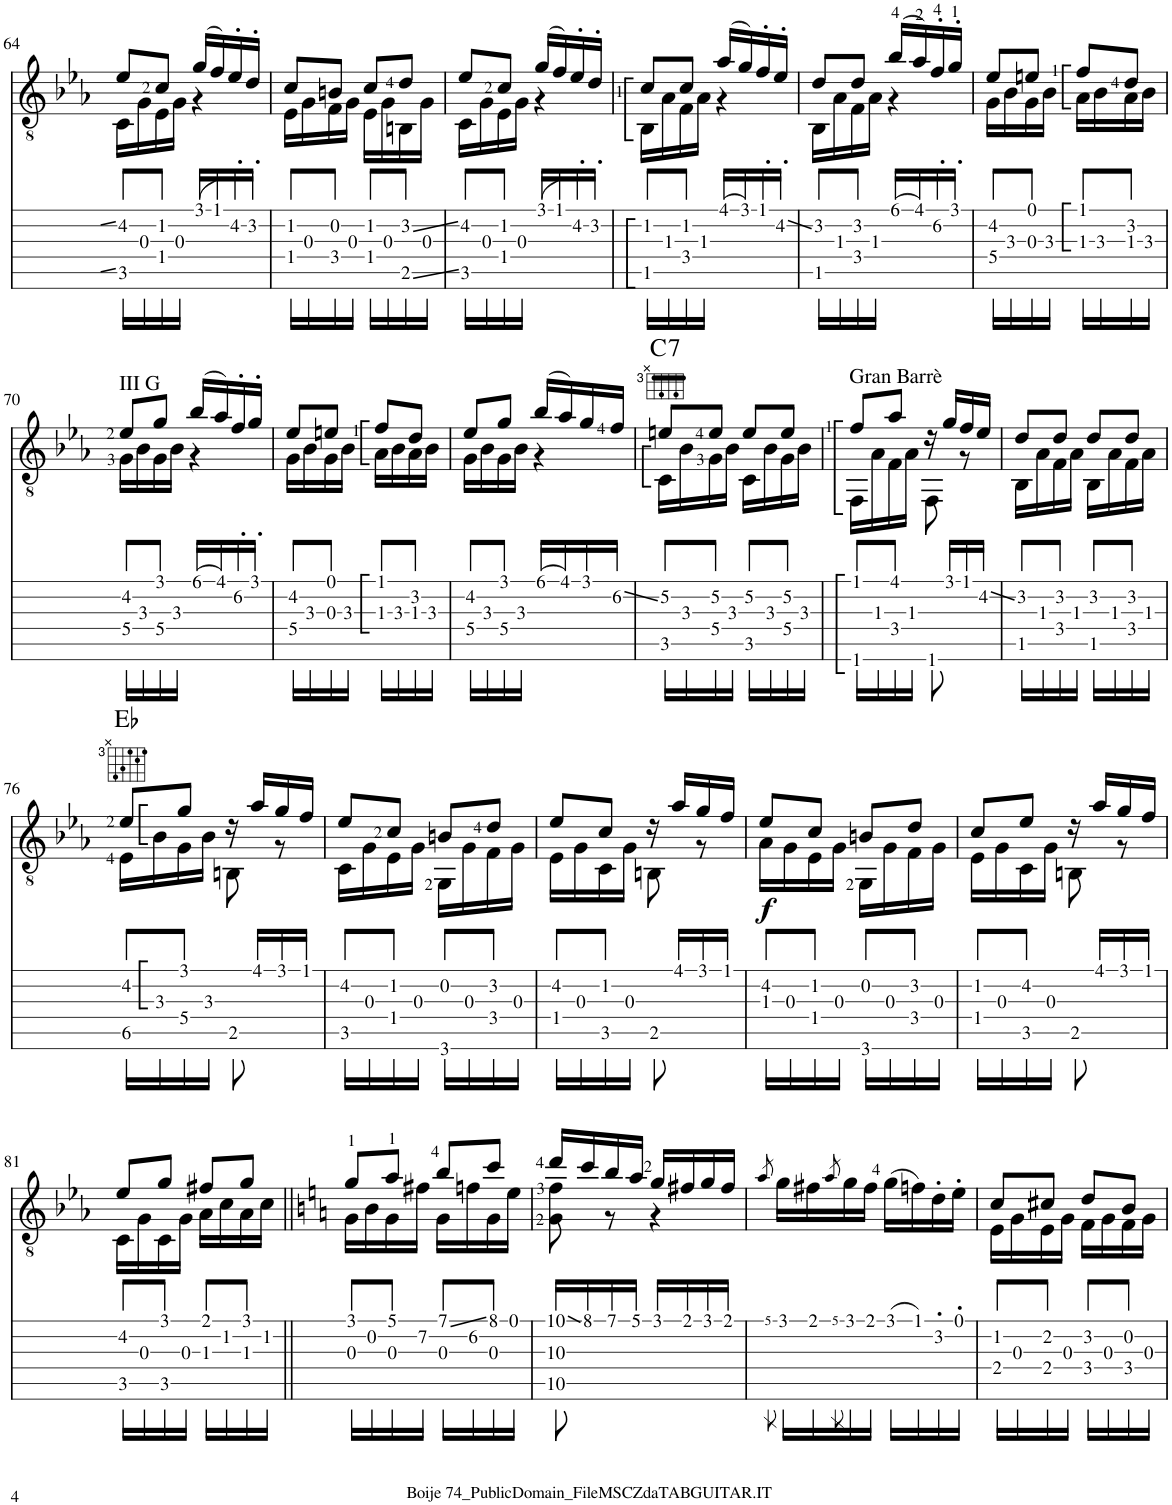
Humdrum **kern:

**kern	**kern	**dynam	**harte
*part2	*part1	*part1	*part1
*staff2	*staff1	*staff1	*
*I"Chitarra classica (Intavolatura)	*I"Guitar	*	*
!!LO:PB:g=z
*	*clefGv2	*	*
*k[b-e-a-]	*k[b-e-a-]	*	*
*M2/4	*M2/4	*	*
=64	=64	=64	=64
*^	*^	*	*
8e-/L	16C\LL	8e-/L	16C\LL	.	.
.	16G\	.	16G\	.	.
8c/J	16E-\	8c/J	16E-\	.	.
.	16G\JJ	.	16G\JJ	.	.
(16g/LL	4r	(16g/LL	4r	.	.
16f/)	.	16f/)	.	.	.
16e-'/	.	16e-'/	.	.	.
16d'/JJ	.	16d'/JJ	.	.	.
=65	=65	=65	=65	=65	=65
8c/L	16E-\LL	8c/L	16E-\LL	.	.
.	16G\	.	16G\	.	.
8Bn/J	16F\	8Bn/J	16F\	.	.
.	16G\JJ	.	16G\JJ	.	.
8c/L	16E-\LL	8c/L	16E-\LL	.	.
.	16G\	.	16G\	.	.
8d/J	16BBn\	8d/J	16BBn\	.	.
.	16G\JJ	.	16G\JJ	.	.
=66	=66	=66	=66	=66	=66
8e-/L	16C\LL	8e-/L	16C\LL	.	.
.	16G\	.	16G\	.	.
8c/J	16E-\	8c/J	16E-\	.	.
.	16G\JJ	.	16G\JJ	.	.
(16g/LL	4r	(16g/LL	4r	.	.
16f/)	.	16f/)	.	.	.
16e-'/	.	16e-'/	.	.	.
16d'/JJ	.	16d'/JJ	.	.	.
=67	=67	=67	=67	=67	=67
8c/L	16BB-\LL	8c/L	16BB-\LL	.	.
.	16A-\	.	16A-\	.	.
8c/J	16F\	8c/J	16F\	.	.
.	16A-\JJ	.	16A-\JJ	.	.
(16a-/LL	4r	(16a-/LL	4r	.	.
16g/)	.	16g/)	.	.	.
16f'/	.	16f'/	.	.	.
16e-'/JJ	.	16e-'/JJ	.	.	.
=68	=68	=68	=68	=68	=68
8d/L	16BB-\LL	8d/L	16BB-\LL	.	.
.	16A-\	.	16A-\	.	.
8d/J	16F\	8d/J	16F\	.	.
.	16A-\JJ	.	16A-\JJ	.	.
(16b-/LL	4r	(16b-/LL	4r	.	.
16a-/)	.	16a-/)	.	.	.
16f'/	.	16f'/	.	.	.
16g'/JJ	.	16g'/JJ	.	.	.
=69	=69	=69	=69	=69	=69
8e-/L	16G\LL	8e-/L	16G\LL	.	.
.	16B-\	.	16B-\	.	.
8en/J	16G\	8en/J	16G\	.	.
.	16B-\JJ	.	16B-\JJ	.	.
8f/L	16A-\LL	8f/L	16A-\LL	.	.
.	16B-\	.	16B-\	.	.
8d/J	16A-\	8d/J	16A-\	.	.
.	16B-\JJ	.	16B-\JJ	.	.
!!LO:LB:g=z	!!
=70	=70	=70	=70	=70	=70
!	!	!LO:TX:a:t=III G	!	!	!
8e-/L	16G\LL	8e-/L	16G\LL	.	.
.	16B-\	.	16B-\	.	.
8g/J	16G\	8g/J	16G\	.	.
.	16B-\JJ	.	16B-\JJ	.	.
(16b-/LL	4r	(16b-/LL	4r	.	.
16a-/)	.	16a-/)	.	.	.
16f'/	.	16f'/	.	.	.
16g'/JJ	.	16g'/JJ	.	.	.
=71	=71	=71	=71	=71	=71
8e-/L	16G\LL	8e-/L	16G\LL	.	.
.	16B-\	.	16B-\	.	.
8en/J	16G\	8en/J	16G\	.	.
.	16B-\JJ	.	16B-\JJ	.	.
8f/L	16A-\LL	8f/L	16A-\LL	.	.
.	16B-\	.	16B-\	.	.
8d/J	16A-\	8d/J	16A-\	.	.
.	16B-\JJ	.	16B-\JJ	.	.
=72	=72	=72	=72	=72	=72
8e-/L	16G\LL	8e-/L	16G\LL	.	.
.	16B-\	.	16B-\	.	.
8g/J	16G\	8g/J	16G\	.	.
.	16B-\JJ	.	16B-\JJ	.	.
(16b-/LL	4r	(16b-/LL	4r	.	.
16a-/)	.	16a-/)	.	.	.
16g/	.	16g/	.	.	.
16f/JJ	.	16f/JJ	.	.	.
=73	=73	=73	=73	=73	=73
!	!	!	!	!	!LO:H:kt=7
8en/L	16C\LL	8en/L	16C\LL	.	C:7
.	16B-\	.	16B-\	.	.
8e/J	16G\	8e/J	16G\	.	.
.	16B-\JJ	.	16B-\JJ	.	.
8e/L	16C\LL	8e/L	16C\LL	.	.
.	16B-\	.	16B-\	.	.
8e/J	16G\	8e/J	16G\	.	.
.	16B-\JJ	.	16B-\JJ	.	.
=74	=74	=74	=74	=74	=74
!	!	!LO:TX:a:t=Gran Barrè	!	!	!
8f/L	16FF\LL	8f/L	16FF\LL	.	.
.	16A-\	.	16A-\	.	.
8a-/J	16F\	8a-/J	16F\	.	.
.	16A-\JJ	.	16A-\JJ	.	.
16r	8FF\	16r	8FF\	.	.
16g/LL	.	16g/LL	.	.	.
16f/	8r	16f/	8r	.	.
16e-/JJ	.	16e-/JJ	.	.	.
=75	=75	=75	=75	=75	=75
8d/L	16BB-\LL	8d/L	16BB-\LL	.	.
.	16A-\	.	16A-\	.	.
8d/J	16F\	8d/J	16F\	.	.
.	16A-\JJ	.	16A-\JJ	.	.
8d/L	16BB-\LL	8d/L	16BB-\LL	.	.
.	16A-\	.	16A-\	.	.
8d/J	16F\	8d/J	16F\	.	.
.	16A-\JJ	.	16A-\JJ	.	.
!!LO:LB:g=z	!!
=76	=76	=76	=76	=76	=76
8e-/L	16E-\LL	8e-/L	16E-\LL	.	Eb:maj
.	16B-\	.	16B-\	.	.
8g/J	16G\	8g/J	16G\	.	.
.	16B-\JJ	.	16B-\JJ	.	.
16r	8BBn\	16r	8BBn\	.	.
16a-/LL	.	16a-/LL	.	.	.
16g/	8r	16g/	8r	.	.
16f/JJ	.	16f/JJ	.	.	.
=77	=77	=77	=77	=77	=77
8e-/L	16C\LL	8e-/L	16C\LL	.	.
.	16G\	.	16G\	.	.
8c/J	16E-\	8c/J	16E-\	.	.
.	16G\JJ	.	16G\JJ	.	.
8Bn/L	16GG\LL	8Bn/L	16GG\LL	.	.
.	16G\	.	16G\	.	.
8d/J	16F\	8d/J	16F\	.	.
.	16G\JJ	.	16G\JJ	.	.
=78	=78	=78	=78	=78	=78
8e-/L	16E-\LL	8e-/L	16E-\LL	.	.
.	16G\	.	16G\	.	.
8c/J	16C\	8c/J	16C\	.	.
.	16G\JJ	.	16G\JJ	.	.
16r	8BBn\	16r	8BBn\	.	.
16a-/LL	.	16a-/LL	.	.	.
16g/	8r	16g/	8r	.	.
16f/JJ	.	16f/JJ	.	.	.
=79	=79	=79	=79	=79	=79
!	!	!	!	!LO:DY:b	!
8e-/L	16A-\LL	8e-/L	16A-\LL	f	.
.	16G\	.	16G\	.	.
8c/J	16E-\	8c/J	16E-\	.	.
.	16G\JJ	.	16G\JJ	.	.
8Bn/L	16GG\LL	8Bn/L	16GG\LL	.	.
.	16G\	.	16G\	.	.
8d/J	16F\	8d/J	16F\	.	.
.	16G\JJ	.	16G\JJ	.	.
=80	=80	=80	=80	=80	=80
8c/L	16E-\LL	8c/L	16E-\LL	.	.
.	16G\	.	16G\	.	.
8e-/J	16C\	8e-/J	16C\	.	.
.	16G\JJ	.	16G\JJ	.	.
16r	8BBn\	16r	8BBn\	.	.
16a-/LL	.	16a-/LL	.	.	.
16g/	8r	16g/	8r	.	.
16f/JJ	.	16f/JJ	.	.	.
!!LO:LB:g=z	!!
=81	=81	=81	=81	=81	=81
8e-/L	16C\LL	8e-/L	16C\LL	.	.
.	16G\	.	16G\	.	.
8g/J	16C\	8g/J	16C\	.	.
.	16G\JJ	.	16G\JJ	.	.
8f#X/L	16A-\LL	8f#X/L	16A-\LL	.	.
.	16c\	.	16c\	.	.
8g/J	16A-\	8g/J	16A-\	.	.
.	16c\JJ	.	16c\JJ	.	.
=82||	=82||	=82||	=82||	=82||	=82||
*k[]	*	*k[]	*	*	*
8g/L	16G\LL	8g/L	16G\LL	.	.
.	16B\	.	16B\	.	.
8a/J	16G\	8a/J	16G\	.	.
.	16f#X\JJ	.	16f#X\JJ	.	.
8b/L	16G\LL	8b/L	16G\LL	.	.
.	16fn\	.	16fn\	.	.
8cc/J	16G\	8cc/J	16G\	.	.
.	16e\JJ	.	16e\JJ	.	.
=83	=83	=83	=83	=83	=83
16dd/LL	8G\ 8f\	16dd/LL	8G\ 8f\	.	.
16cc/	.	16cc/	.	.	.
16b/	8r	16b/	8r	.	.
16a/JJ	.	16a/JJ	.	.	.
16g/LL	4r	16g/LL	4r	.	.
16f#X/	.	16f#X/	.	.	.
16g/	.	16g/	.	.	.
16f#/JJ	.	16f#/JJ	.	.	.
*v	*v	*	*	*	*
*	*v	*v	*	*
=84	=84	=84	=84
8qa\	8qa/	.	.
16g\LL	16g\LL	.	.
16f#X\	16f#X\	.	.
8qa\	8qa/	.	.
16g\	16g\	.	.
16f#\JJ	16f#\JJ	.	.
(16g\LL	(16g\LL	.	.
16fn\)	16fn\)	.	.
16d'\	16d'\	.	.
16e'\JJ	16e'\JJ	.	.
=85	=85	=85	=85
*^	*^	*	*
8c/L	16E\LL	8c/L	16E\LL	.	.
.	16G\	.	16G\	.	.
8c#X/J	16E\	8c#X/J	16E\	.	.
.	16G\JJ	.	16G\JJ	.	.
8d/L	16F\LL	8d/L	16F\LL	.	.
.	16G\	.	16G\	.	.
8B/J	16F\	8B/J	16F\	.	.
.	16G\JJ	.	16G\JJ	.	.
*v	*v	*	*	*	*
*	*v	*v	*	*
=	=	=	=
*-	*-	*-	*-
